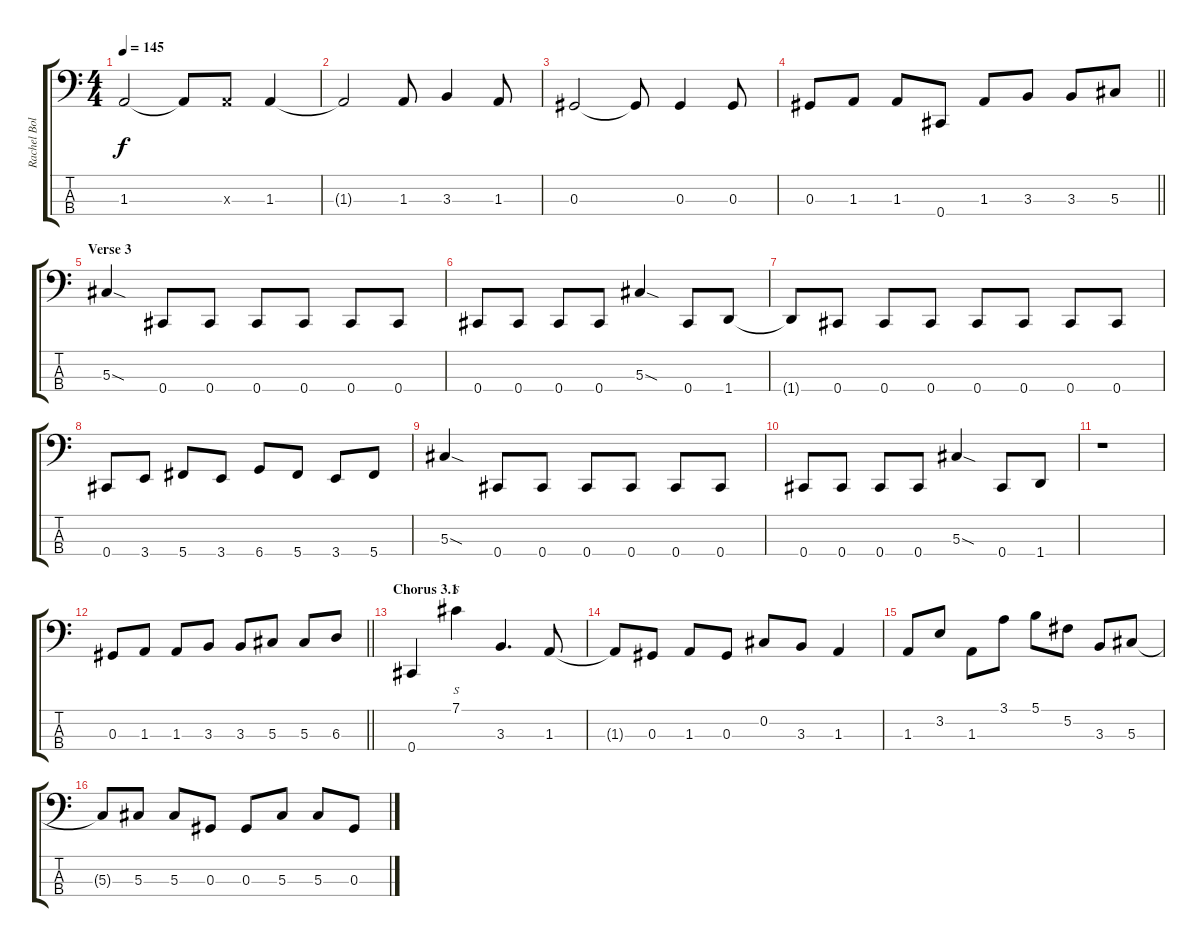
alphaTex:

\track ("Rachel Bolan" "Rachel Bol") {instrument electricbasspick}
\staff {score tabs}
\tuning (Gb2 Db2 Ab1 Db1) {hide}
\ts (4 4)
\tempo 145
\clef f4
\ks c
1.3.2{dy f} 1.3{t}.8 1.3{x}.8 1.3.4 |
1.3{t}.2 1.3.8 3.3.4 1.3.8 |
0.3.2 0.3{t}.8 0.3.4 0.3.8 |
\barLineRight lightlight
0.3.8 1.3.8 1.3.8 0.4.8 1.3.8 3.3.8 3.3.8 5.3.8 |
\section ("" "Verse 3")
5.3{sod}.4 0.4.8 0.4.8 0.4.8 0.4.8 0.4.8 0.4.8 |
0.4.8 0.4.8 0.4.8 0.4.8 5.3{sod}.4 0.4.8 1.4.8 |
1.4{t}.8 0.4.8 0.4.8 0.4.8 0.4.8 0.4.8 0.4.8 0.4.8 |
0.4.8 3.4.8 5.4.8 3.4.8 6.4.8 5.4.8 3.4.8 5.4.8 |
5.3{sod}.4 0.4.8 0.4.8 0.4.8 0.4.8 0.4.8 0.4.8 |
0.4.8 0.4.8 0.4.8 0.4.8 5.3{sod}.4 0.4.8 1.4.8 |
r.1 |
\barLineRight lightlight
0.3.8 1.3.8 1.3.8 3.3.8 3.3.8 5.3.8 5.3.8 6.3.8 |
\section ("" "Chorus 3.1")
0.4.4 7.1.4{s instrument slapbass1} 3.3.4{d instrument electricbasspick} 1.3.8 |
1.3{t}.8 0.3.8 1.3.8 0.3.8 0.2.8 3.3.8 1.3.4 |
1.3.8 3.2.8 1.3.8 3.1.8 5.1.8 5.2.8 3.3.8 5.3.8 |
5.3{t}.8 5.3.8 5.3.8 0.3.8 0.3.8 5.3.8 5.3.8 0.3.8
